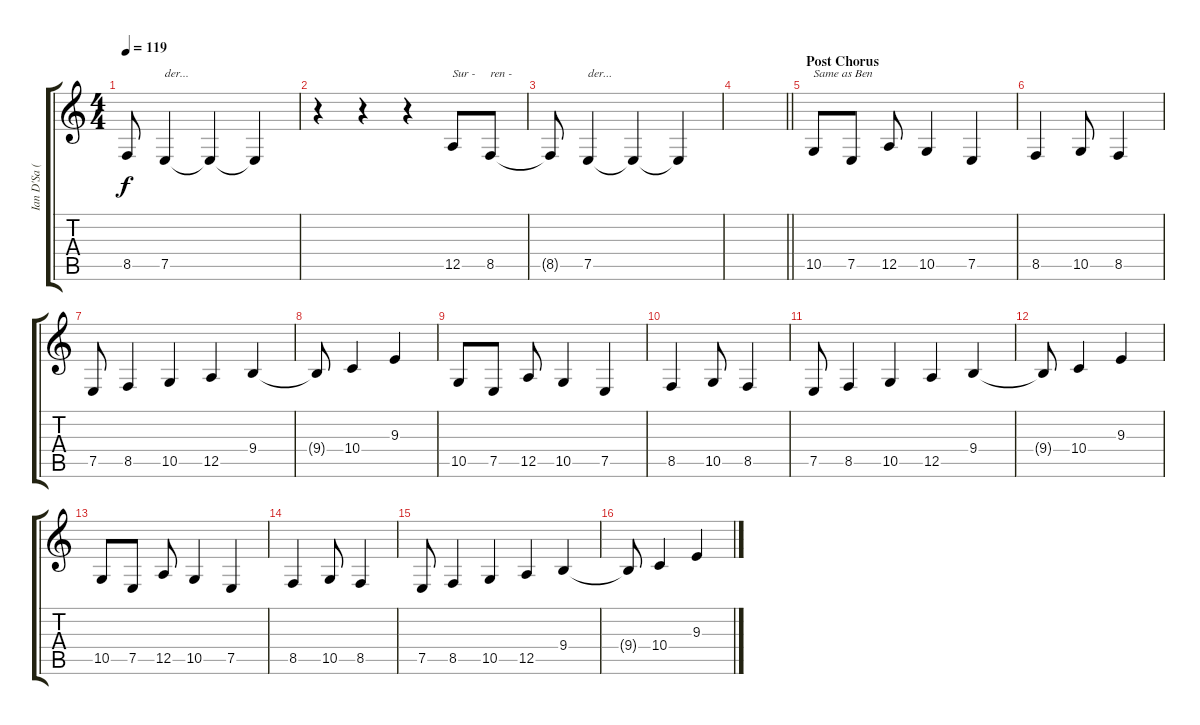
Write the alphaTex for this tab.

\track ("Ian D'Sa (Backing and Harmonic Vocals)" "Ian D'Sa (") {instrument violin}
\staff {score tabs}
\tuning (E4 B3 G3 D3 A2 D2) {hide}
\ts (4 4)
\tempo 119
\clef g2
\ks c
8.5{t}.8{dy f} 7.5.4{txt "der..."} 7.5{t}.4 7.5{t}.4 |
r.4 r.4 r.4 12.5.8{txt "Sur - "} 8.5.8{txt "ren - "} |
8.5{t}.8 7.5.4{txt "der..."} 7.5{t}.4 7.5{t}.4 |
\barLineRight lightlight
|
\section ("" "Post Chorus")
10.5.8{txt "Same as Ben" volume 11} 7.5.8 12.5.8 10.5.4 7.5.4 |
8.5.4 10.5.8 8.5.4 |
7.5.8 8.5.4 10.5.4 12.5.4 9.4.4 |
9.4{t}.8 10.4.4 9.3.4 |
10.5.8 7.5.8 12.5.8 10.5.4 7.5.4 |
8.5.4 10.5.8 8.5.4 |
7.5.8 8.5.4 10.5.4 12.5.4 9.4.4 |
9.4{t}.8 10.4.4 9.3.4 |
10.5.8 7.5.8 12.5.8 10.5.4 7.5.4 |
8.5.4 10.5.8 8.5.4 |
7.5.8 8.5.4 10.5.4 12.5.4 9.4.4 |
9.4{t}.8 10.4.4 9.3.4
